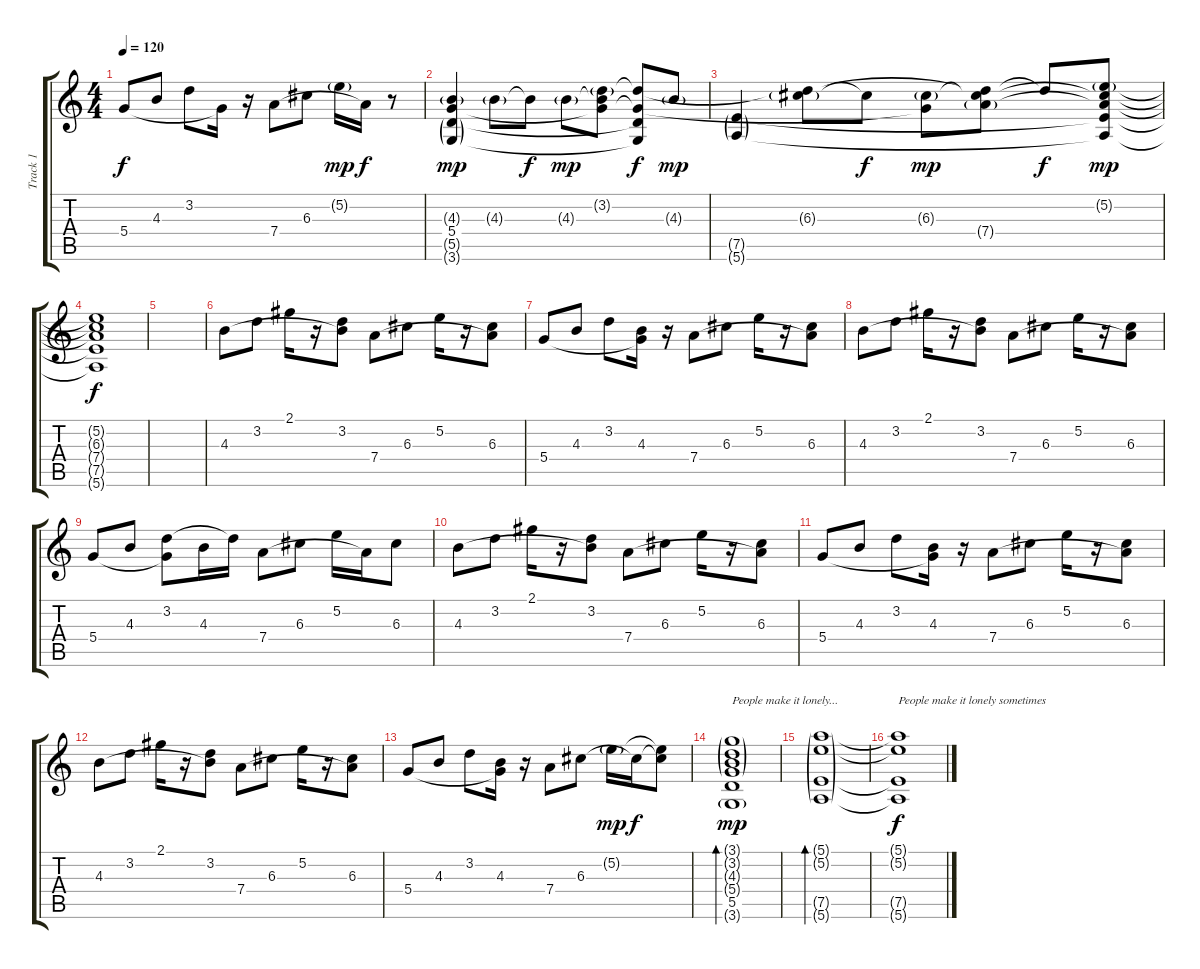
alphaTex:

\track ("Track 1" "Track 1") {instrument electricguitarjazz}
\staff {score tabs}
\tuning (E4 B3 G3 D3 A2 E2) {hide}
\ts (4 4)
\tempo 120
\clef g2
\ks c
5.4.8{dy f} 4.3.8 3.2.8 5.4{t}.16 r.16 7.4.8 6.3.8 5.2{g}.16{dy mp} 7.4{t}.16{dy f} r.8 |
(4.3{g} 5.4 5.5{g} 3.6{g}).4{dy mp} 4.3{g}.8 4.3{t}.8{dy f} 4.3{g}.8{dy mp} (3.2{g} 4.3{t} 5.4{t}).8 (3.2{t} 5.4{t} 5.5{t} 3.6{t}).8{dy f} 4.3{g}.8{dy mp} |
(7.5{g} 5.6{g}).4 (3.2{t} 6.3{g}).8 6.3{t}.8{dy f} (6.3{g} 5.4{t}).8{dy mp} (3.2{t} 6.3{t} 7.4{g}).8 3.2{t}.8{dy f} (5.2{g} 6.3{t} 7.4{t} 7.5{t} 5.6{t}).8{dy mp} |
(5.2{t} 6.3{t} 7.4{t} 7.5{t} 5.6{t}).1{dy f} |
|
4.3.8 3.2.8 2.1.16 r.16 (3.2 4.3{t}).8 7.4.8 6.3.8 5.2.16 r.16 (6.3 7.4{t}).8 |
5.4.8 4.3.8 3.2.8 (4.3 5.4{t}).16 r.16 7.4.8 6.3.8 5.2.16 r.16 (6.3 7.4{t}).8 |
4.3.8 3.2.8 2.1.16 r.16 (3.2 4.3{t}).8 7.4.8 6.3.8 5.2.16 r.16 (6.3 7.4{t}).8 |
5.4.8 4.3.8 (3.2 5.4{t}).8 4.3.16 3.2{t}.16 7.4.8 6.3.8 5.2.16 7.4{t}.16 6.3.8 |
4.3.8 3.2.8 2.1.16 r.16 (3.2 4.3{t}).8 7.4.8 6.3.8 5.2.16 r.16 (6.3 7.4{t}).8 |
5.4.8 4.3.8 3.2.8 (4.3 5.4{t}).16 r.16 7.4.8 6.3.8 5.2.16 r.16 (6.3 7.4{t}).8 |
4.3.8 3.2.8 2.1.16 r.16 (3.2 4.3{t}).8 7.4.8 6.3.8 5.2.16 r.16 (6.3 7.4{t}).8 |
5.4.8 4.3.8 3.2.8 (4.3 5.4{t}).16 r.16 7.4.8 6.3.8 5.2{g}.16{dy mp} 6.3{t}.16{dy f} (5.2{t} 6.3{t}).8 |
(3.1{g} 3.2{g} 4.3{g} 5.4{g} 5.5 3.6{g}).1{bd 240 txt "People make it lonely..." dy mp} |
(5.1{g} 5.2{g} 7.5{g} 5.6{g}).1{bd 480} |
(5.1{t} 5.2{t} 7.5{t} 5.6{t}).1{txt "People make it lonely sometimes" dy f}
